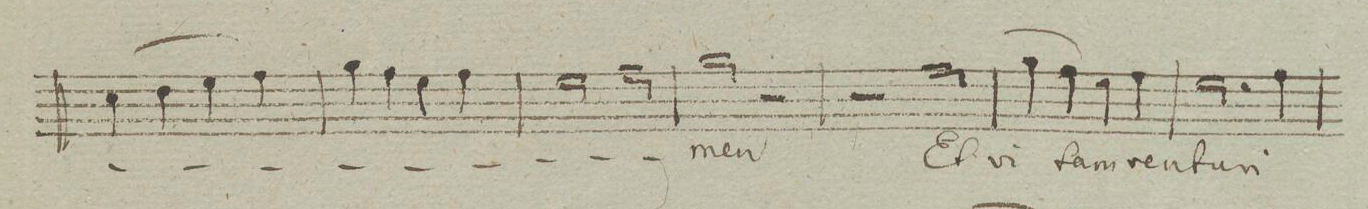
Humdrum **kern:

**kern	**text	**dynam
*I"Soprano. Tutti.	*	*
*clefC1	*	*
*k[]	*	*
*met(c|)	*	*
*M2/2	*	*
(4a\	.	.
4b\	.	.
4cc\	.	.
4dd\)	.	.
=217	=217	=217
4ee\	.	.
4dd\	.	.
4cc\	.	.
4dd\	.	.
=218	=218	=218
2cc\	.	.
2dd\	.	.
=219	=219	=219
2ee\	-men.	.
2r	.	.
=220	=220	=220
2r	.	.
2dd\	Et	.
=221	=221	=221
(4ee\	vi-	.
4dd\)	.	.
4cc\	-tam	.
4dd\	ven-	.
=222	=222	=222
2.cc\	-tu-	.
4dd\	-ri	.
=223	=223	=223
*-	*-	*-
